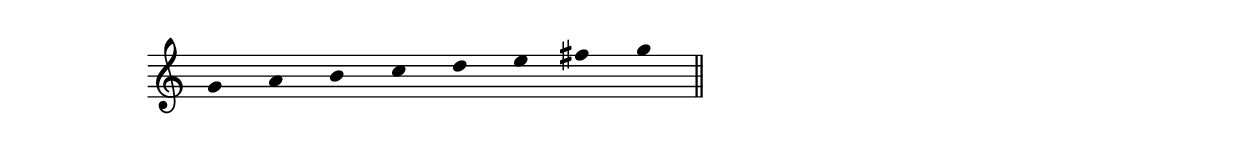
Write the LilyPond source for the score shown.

\version "2.10.0"
<<
\new Staff \with {
	\remove "Time_signature_engraver"
	\override Stem #'transparent = ##t
}
\relative c'' { 
	\clef treble
	g s a s \bar " "
	b s c s \bar " "
	d s e s \bar " "
	fis s g s \bar "||"
}
>>


